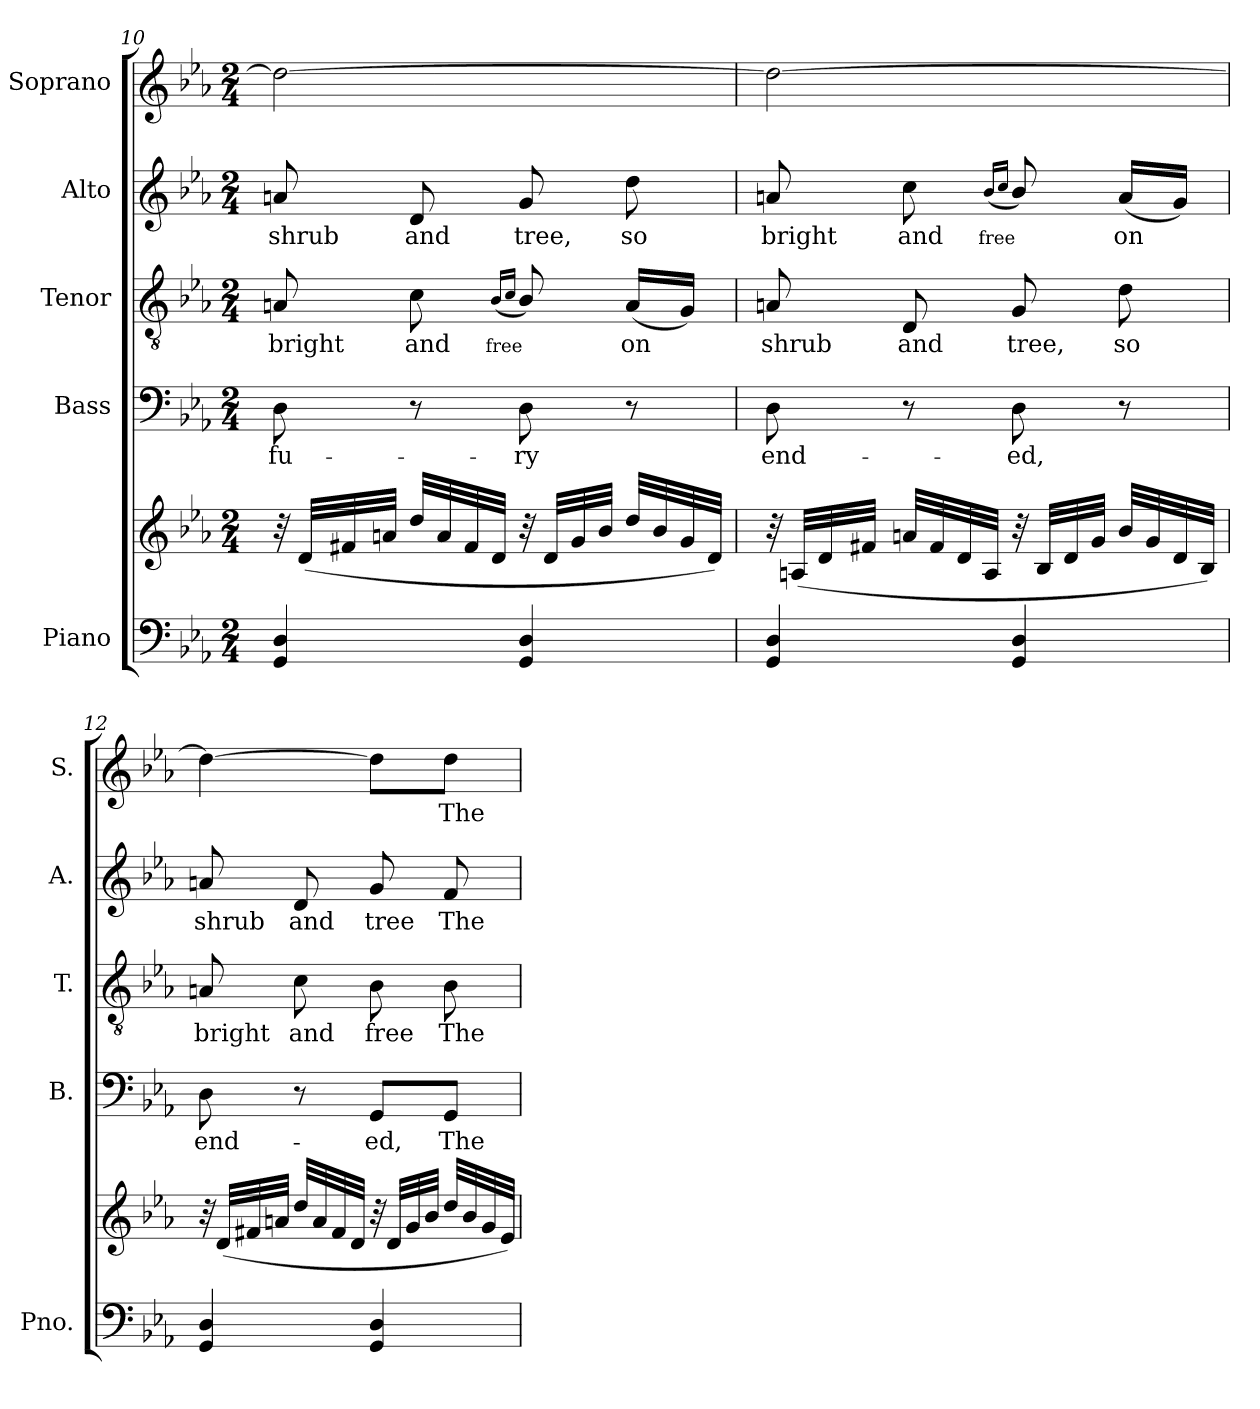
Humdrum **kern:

**kern	**kern	**kern	**text	**kern	**text	**kern	**text	**kern	**text
*part5	*part5	*part4	*part4	*part3	*part3	*part2	*part2	*part1	*part1
*staff6	*staff5	*staff4	*staff4	*staff3	*staff3	*staff2	*staff2	*staff1	*staff1
*I"Piano	*	*I"Bass	*	*I"Tenor	*	*I"Alto	*	*I"Soprano	*
*I'Pno.	*	*I'B.	*	*I'T.	*	*I'A.	*	*I'S.	*
!!LO:LB:g=z
*clefF4	*clefG2	*clefF4	*	*clefGv2	*	*clefG2	*	*clefG2	*
*	*	*	*	*ITrd7c12	*	*	*	*	*
*k[b-e-a-]	*k[b-e-a-]	*k[b-e-a-]	*	*k[b-e-a-]	*	*k[b-e-a-]	*	*k[b-e-a-]	*
*E-:	*E-:	*E-:	*	*E-:	*	*E-:	*	*E-:	*
*M2/4	*M2/4	*M2/4	*	*M2/4	*	*M2/4	*	*M2/4	*
=10	=10	=10	=10	=10	=10	=10	=10	=10	=10
!	!	!	!LO:LY:b:color=#000000	!	!	!	!	!	!
!	!	!	!	!	!LO:LY:b:color=#000000	!	!	!	!
!	!	!	!	!	!	!	!LO:LY:b:color=#000000	!	!
4GGi/ 4Di	32r	8Di\	fu-	8AAni/	bright	8ani/	shrub	2ddi\_	.
.	(32di/LLL	.	.	.	.	.	.	.	.
.	32f#Xi/	.	.	.	.	.	.	.	.
.	32ani/JJJ	.	.	.	.	.	.	.	.
!	!	!	!	!	!LO:LY:b:color=#000000	!	!	!	!
!	!	!	!	!	!	!	!LO:LY:b:color=#000000	!	!
.	32ddi/LLL	8r	.	8Ci\	and	8di/	and	.	.
.	32ai/	.	.	.	.	.	.	.	.
.	32f#i/	.	.	.	.	.	.	.	.
.	32di/JJJ	.	.	.	.	.	.	.	.
!	!	!	!	!	!LO:LY:b:color=#000000	!	!	!	!
.	.	.	.	(16qBB-i/LL	free	.	.	.	.
.	.	.	.	16qCi/JJ	.	.	.	.	.
!	!	!	!LO:LY:b:color=#000000	!	!	!	!	!	!
!	!	!	!	!	!	!	!LO:LY:b:color=#000000	!	!
4GGi/ 4Di	32r	8Di\	-ry	8BB-i/)	.	8gi/	tree,	.	.
.	32di/LLL	.	.	.	.	.	.	.	.
.	32gi/	.	.	.	.	.	.	.	.
.	32b-i/JJJ	.	.	.	.	.	.	.	.
!	!	!	!	!	!LO:LY:b:color=#000000	!	!	!	!
!	!	!	!	!	!	!	!LO:LY:b:color=#000000	!	!
.	32ddi/LLL	8r	.	(16AAi/LL	on	8ddi\	so	.	.
.	32b-i/	.	.	.	.	.	.	.	.
.	32gi/	.	.	16GGi/JJ)	.	.	.	.	.
.	32di/JJJ)	.	.	.	.	.	.	.	.
=11	=11	=11	=11	=11	=11	=11	=11	=11	=11
!	!	!	!LO:LY:b:color=#000000	!	!	!	!	!	!
!	!	!	!	!	!LO:LY:b:color=#000000	!	!	!	!
!	!	!	!	!	!	!	!LO:LY:b:color=#000000	!	!
4GGi/ 4Di	32r	8Di\	end-	8AAni/	shrub	8ani/	bright	2ddi\_	.
.	(32Ani/LLL	.	.	.	.	.	.	.	.
.	32di/	.	.	.	.	.	.	.	.
.	32f#Xi/JJJ	.	.	.	.	.	.	.	.
!	!	!	!	!	!LO:LY:b:color=#000000	!	!	!	!
!	!	!	!	!	!	!	!LO:LY:b:color=#000000	!	!
.	32ani/LLL	8r	.	8DDi/	and	8cci\	and	.	.
.	32f#i/	.	.	.	.	.	.	.	.
.	32di/	.	.	.	.	.	.	.	.
.	32Ai/JJJ	.	.	.	.	.	.	.	.
!	!	!	!	!	!	!	!LO:LY:b:color=#000000	!	!
.	.	.	.	.	.	(16qb-i/LL	free	.	.
.	.	.	.	.	.	16qcci/JJ	.	.	.
!	!	!	!LO:LY:b:color=#000000	!	!	!	!	!	!
!	!	!	!	!	!LO:LY:b:color=#000000	!	!	!	!
4GGi/ 4Di	32r	8Di\	-ed,	8GGi/	tree,	8b-i/)	.	.	.
.	32B-i/LLL	.	.	.	.	.	.	.	.
.	32di/	.	.	.	.	.	.	.	.
.	32gi/JJJ	.	.	.	.	.	.	.	.
!	!	!	!	!	!LO:LY:b:color=#000000	!	!	!	!
!	!	!	!	!	!	!	!LO:LY:b:color=#000000	!	!
.	32b-i/LLL	8r	.	8Di\	so	(16ai/LL	on	.	.
.	32gi/	.	.	.	.	.	.	.	.
.	32di/	.	.	.	.	16gi/JJ)	.	.	.
.	32B-i/JJJ)	.	.	.	.	.	.	.	.
=12	=12	=12	=12	=12	=12	=12	=12	=12	=12
!	!	!	!LO:LY:b:color=#000000	!	!	!	!	!	!
!	!	!	!	!	!LO:LY:b:color=#000000	!	!	!	!
!	!	!	!	!	!	!	!LO:LY:b:color=#000000	!	!
4GGi/ 4Di	32r	8Di\	end-	8AAni/	bright	8ani/	shrub	4ddi\_	.
.	(32di/LLL	.	.	.	.	.	.	.	.
.	32f#Xi/	.	.	.	.	.	.	.	.
.	32ani/JJJ	.	.	.	.	.	.	.	.
!	!	!	!	!	!LO:LY:b:color=#000000	!	!	!	!
!	!	!	!	!	!	!	!LO:LY:b:color=#000000	!	!
.	32ddi/LLL	8r	.	8Ci\	and	8di/	and	.	.
.	32ai/	.	.	.	.	.	.	.	.
.	32f#i/	.	.	.	.	.	.	.	.
.	32di/JJJ	.	.	.	.	.	.	.	.
!	!	!	!LO:LY:b:color=#000000	!	!	!	!	!	!
!	!	!	!	!	!LO:LY:b:color=#000000	!	!	!	!
!	!	!	!	!	!	!	!LO:LY:b:color=#000000	!	!
4GGi/ 4Di	32r	8GGi/L	-ed,	8BB-i\	free	8gi/	tree	8ddi\L]	.
.	32di/LLL	.	.	.	.	.	.	.	.
.	32gi/	.	.	.	.	.	.	.	.
.	32b-i/JJJ	.	.	.	.	.	.	.	.
!	!	!	!LO:LY:b:color=#000000	!	!	!	!	!	!
!	!	!	!	!	!LO:LY:b:color=#000000	!	!	!	!
!	!	!	!	!	!	!	!LO:LY:b:color=#000000	!	!
!	!	!	!	!	!	!	!	!	!LO:LY:b:color=#000000
.	32ddi/LLL	8GGi/J	The	8BB-i\	The	8fi/	The	8ddi\J	The
.	32b-i/	.	.	.	.	.	.	.	.
.	32gi/	.	.	.	.	.	.	.	.
.	32e-i/JJJ)	.	.	.	.	.	.	.	.
=	=	=	=	=	=	=	=	=	=
*-	*-	*-	*-	*-	*-	*-	*-	*-	*-
